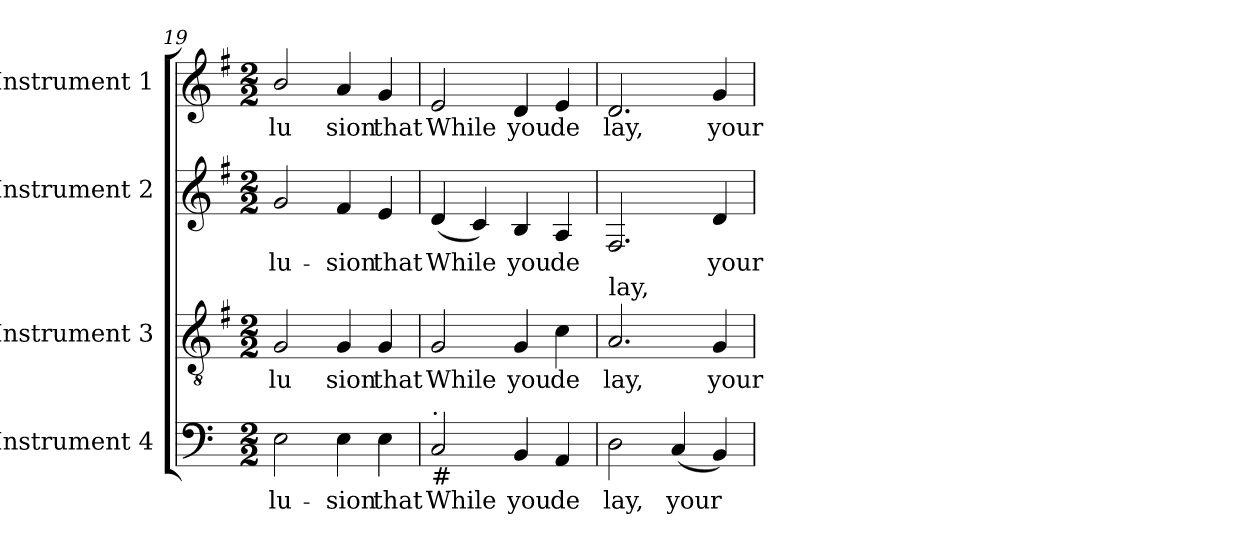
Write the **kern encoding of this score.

**kern	**text	**kern	**text	**kern	**text	**kern	**text
*part4	*part4	*part3	*part3	*part2	*part2	*part1	*part1
*staff4	*staff4	*staff3	*staff3	*staff2	*staff2	*staff1	*staff1
*I"Instrument 4	*	*I"Instrument 3	*	*I"Instrument 2	*	*I"Instrument 1	*
*clefF4	*	*clefGv2	*	*clefG2	*	*clefG2	*
*	*	*ITrd-3c-5	*	*ITrd-3c-5	*	*ITrd-3c-5	*
*k[]	*	*k[]	*	*k[]	*	*k[]	*
*C:	*	*C:	*	*C:	*	*C:	*
*M2/2	*	*M2/2	*	*M2/2	*	*M2/2	*
=19	=19	=19	=19	=19	=19	=19	=19
!	!LO:LY:b:rj	!	!LO:LY:b:rj	!	!LO:LY:b:rj	!	!LO:LY:b
2E\	-lu-	2c/	lu	2cc/	-lu-	2ee/	lu
!	!LO:LY:b:rj	!	!LO:LY:b:rj	!	!LO:LY:b:rj	!	!LO:LY:b
4E\	-sion	4c/	sion	4b/	-sion	4dd/	sion
!	!LO:LY:b:rj	!	!LO:LY:b:rj	!	!LO:LY:b:rj	!	!LO:LY:b
4E\	that	4c/	that	4a/	that	4cc/	that
!!LO:PB:g=z
=20	=20	=20	=20	=20	=20	=20	=20
!LO:TX:b:t=#	!	!	!	!	!	!	!
!LO:TX:a:t=.	!	!	!	!	!	!	!
!	!LO:LY:b:rj	!	!LO:LY:b:rj	!	!LO:LY:b:rj	!	!LO:LY:b
2C/	While	2c/	While	(<4g/	While	2a/	While
!	!	!	!	!	!LO:LY:b:rj	!	!
.	.	.	.	4f/)	.	.	.
!	!LO:LY:b:rj	!	!LO:LY:b:rj	!	!LO:LY:b:rj	!	!LO:LY:b
4BB/	you	4c/	you	4e/	you	4g/	you
!	!LO:LY:b:rj	!	!LO:LY:b:rj	!	!LO:LY:b:rj	!	!LO:LY:b
4AA/	de	4f\	de	4d/	de	4a/	de
=21	=21	=21	=21	=21	=21	=21	=21
!	!	!LO:TX:a:t=lay,	!	!	!	!	!
!	!LO:LY:b:rj	!	!LO:LY:b:rj	!	!LO:LY:b:rj	!	!LO:LY:b
2D\	lay,	2.d/	lay,	2.B/	.	2.g/	lay,
!	!LO:LY:b:rj	!	!	!	!	!	!
(<4C/	your	.	.	.	.	.	.
!	!LO:LY:b:rj	!	!LO:LY:b:rj	!	!LO:LY:b:rj	!	!LO:LY:b
4BB/)	.	4c/	your	4g/	your	4cc/	your
=	=	=	=	=	=	=	=
*-	*-	*-	*-	*-	*-	*-	*-
